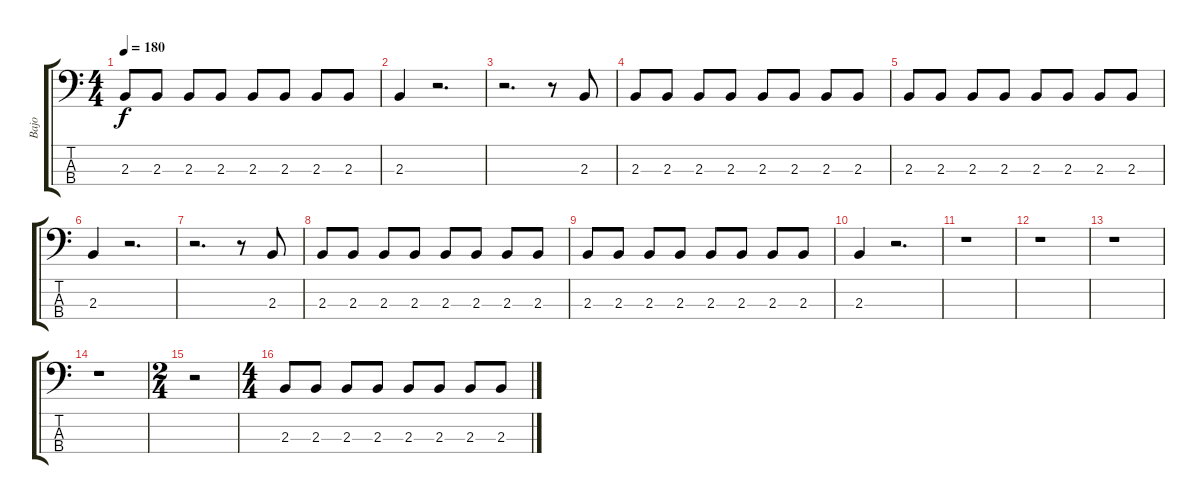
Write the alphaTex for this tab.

\track ("Bajo" "Bajo") {instrument electricbassfinger}
\staff {score tabs}
\tuning (G2 D2 A1 E1) {hide}
\ts (4 4)
\tempo 180
\clef f4
\ks c
2.3.8{dy f} 2.3.8 2.3.8 2.3.8 2.3.8 2.3.8 2.3.8 2.3.8 |
2.3.4 r.2{d} |
r.2{d} r.8 2.3.8 |
2.3.8 2.3.8 2.3.8 2.3.8 2.3.8 2.3.8 2.3.8 2.3.8 |
2.3.8 2.3.8 2.3.8 2.3.8 2.3.8 2.3.8 2.3.8 2.3.8 |
2.3.4 r.2{d} |
r.2{d} r.8 2.3.8 |
2.3.8 2.3.8 2.3.8 2.3.8 2.3.8 2.3.8 2.3.8 2.3.8 |
2.3.8 2.3.8 2.3.8 2.3.8 2.3.8 2.3.8 2.3.8 2.3.8 |
2.3.4 r.2{d} |
r.1 |
r.1 |
r.1 |
r.1 |
\ts (2 4)
r.2 |
\ts (4 4)
2.3.8 2.3.8 2.3.8 2.3.8 2.3.8 2.3.8 2.3.8 2.3.8
